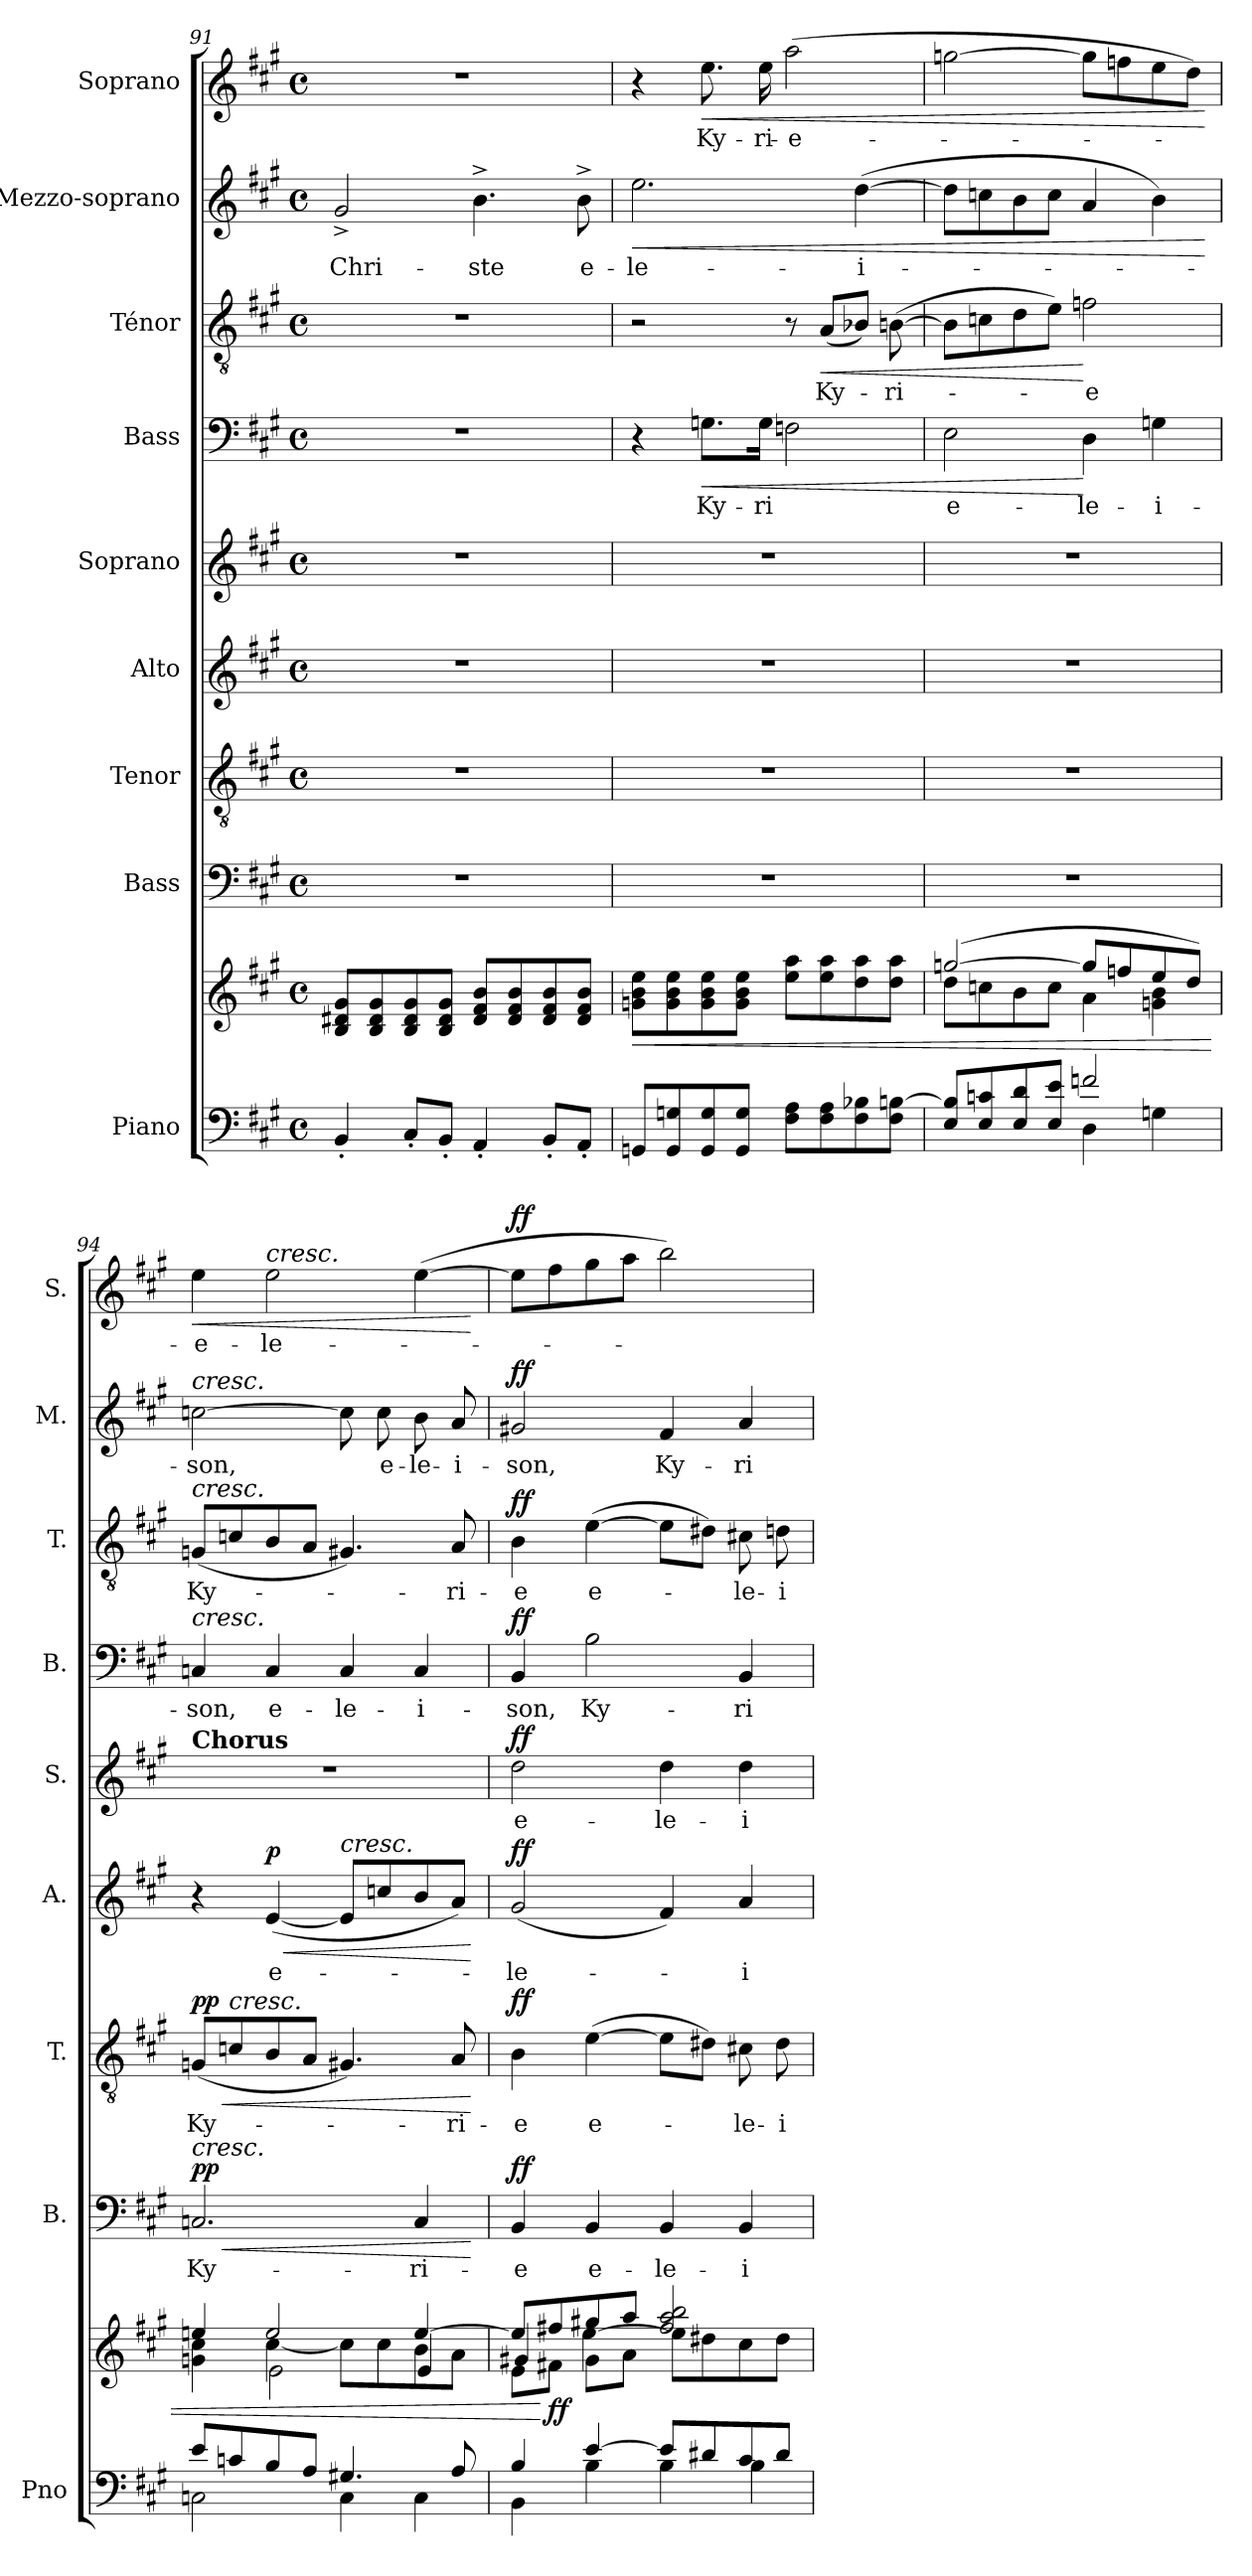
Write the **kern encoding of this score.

**kern	**kern	**dynam	**kern	**text	**dynam	**kern	**text	**dynam	**kern	**text	**dynam	**kern	**text	**dynam	**kern	**text	**dynam	**kern	**text	**dynam	**kern	**text	**dynam	**kern	**text	**dynam
*part9	*part9	*part9	*part8	*part8	*part8	*part7	*part7	*part7	*part6	*part6	*part6	*part5	*part5	*part5	*part4	*part4	*part4	*part3	*part3	*part3	*part2	*part2	*part2	*part1	*part1	*part1
*staff10	*staff9	*staff9/10	*staff8	*staff8	*staff8	*staff7	*staff7	*staff7	*staff6	*staff6	*staff6	*staff5	*staff5	*staff5	*staff4	*staff4	*staff4	*staff3	*staff3	*staff3	*staff2	*staff2	*staff2	*staff1	*staff1	*staff1
*I"Piano	*	*	*I"Bass	*	*	*I"Tenor	*	*	*I"Alto	*	*	*I"Soprano	*	*	*I"Bass	*	*	*I"Ténor	*	*	*I"Mezzo-soprano	*	*	*I"Soprano	*	*
*I'Pno	*	*	*I'B.	*	*	*I'T.	*	*	*I'A.	*	*	*I'S.	*	*	*I'B.	*	*	*I'T.	*	*	*I'M.	*	*	*I'S.	*	*
!!LO:PB:g=z
*clefF4	*clefG2	*	*clefF4	*	*	*clefGv2	*	*	*clefG2	*	*	*clefG2	*	*	*clefF4	*	*	*clefGv2	*	*	*clefG2	*	*	*clefG2	*	*
*	*	*	*	*	*	*	*	*	*	*	*	*ITrd2c3	*	*	*	*	*	*	*	*	*	*	*	*	*	*
*k[f#c#g#]	*k[f#c#g#]	*	*k[f#c#g#]	*	*	*k[f#c#g#]	*	*	*k[f#c#g#]	*	*	*k[f#c#g#d#a#e#]	*	*	*k[f#c#g#]	*	*	*k[f#c#g#]	*	*	*k[f#c#g#]	*	*	*k[f#c#g#]	*	*
*M4/4	*M4/4	*	*M4/4	*	*	*M4/4	*	*	*M4/4	*	*	*M4/4	*	*	*M4/4	*	*	*M4/4	*	*	*M4/4	*	*	*M4/4	*	*
*met(c)	*met(c)	*	*met(c)	*	*	*met(c)	*	*	*met(c)	*	*	*met(c)	*	*	*met(c)	*	*	*met(c)	*	*	*met(c)	*	*	*met(c)	*	*
=91	=91	=91	=91	=91	=91	=91	=91	=91	=91	=91	=91	=91	=91	=91	=91	=91	=91	=91	=91	=91	=91	=91	=91	=91	=91	=91
!	!	!	!	!	!	!	!	!	!	!	!	!	!	!	!	!	!	!	!	!	!	!LO:LY:b	!	!	!	!
4BB'/	8B/ 8d#X/ 8g#/L	.	1r	.	.	1r	.	.	1r	.	.	1r	.	.	1r	.	.	1r	.	.	2g#^/	Chri-	.	1r	.	.
.	8B/ 8d#/ 8g#/	.	.	.	.	.	.	.	.	.	.	.	.	.	.	.	.	.	.	.	.	.	.	.	.	.
8C#'/L	8B/ 8d#/ 8g#/	.	.	.	.	.	.	.	.	.	.	.	.	.	.	.	.	.	.	.	.	.	.	.	.	.
8BB'/J	8B/ 8d#/ 8g#/J	.	.	.	.	.	.	.	.	.	.	.	.	.	.	.	.	.	.	.	.	.	.	.	.	.
!	!	!	!	!	!	!	!	!	!	!	!	!	!	!	!	!	!	!	!	!	!	!LO:LY:b	!	!	!	!
4AA'/	8d#/ 8f#/ 8b/L	.	.	.	.	.	.	.	.	.	.	.	.	.	.	.	.	.	.	.	4.b^\	-ste	.	.	.	.
.	8d#/ 8f#/ 8b/	.	.	.	.	.	.	.	.	.	.	.	.	.	.	.	.	.	.	.	.	.	.	.	.	.
8BB'/L	8d#/ 8f#/ 8b/	.	.	.	.	.	.	.	.	.	.	.	.	.	.	.	.	.	.	.	.	.	.	.	.	.
!	!	!	!	!	!	!	!	!	!	!	!	!	!	!	!	!	!	!	!	!	!	!LO:LY:b	!	!	!	!
8AA'/J	8d#/ 8f#/ 8b/J	.	.	.	.	.	.	.	.	.	.	.	.	.	.	.	.	.	.	.	8b^\	e-	.	.	.	.
=92	=92	=92	=92	=92	=92	=92	=92	=92	=92	=92	=92	=92	=92	=92	=92	=92	=92	=92	=92	=92	=92	=92	=92	=92	=92	=92
!	!	!LO:HP:b	!	!	!	!	!	!	!	!	!	!	!	!	!	!	!	!	!	!	!	!LO:LY:b	!LO:HP:b	!	!	!
8GGn/L	8gn\ 8b\ 8ee\L	<	1r	.	.	1r	.	.	1r	.	.	1r	.	.	4r	.	.	2r	.	.	2.ee\	-le-	<	4r	.	.
8GG/ 8Gn/	8g\ 8b\ 8ee\	.	.	.	.	.	.	.	.	.	.	.	.	.	.	.	.	.	.	.	.	.	.	.	.	.
!	!	!	!	!	!	!	!	!	!	!	!	!	!	!	!	!LO:LY:b	!LO:HP:b	!	!	!	!	!	!	!	!LO:LY:b	!LO:HP:b
8GG/ 8G/	8g\ 8b\ 8ee\	.	.	.	.	.	.	.	.	.	.	.	.	.	8.Gn\L	Ky-	<	.	.	.	.	.	.	8.ee\	Ky-	<
8GG/ 8G/J	8g\ 8b\ 8ee\J	.	.	.	.	.	.	.	.	.	.	.	.	.	.	.	.	.	.	.	.	.	.	.	.	.
!	!	!	!	!	!	!	!	!	!	!	!	!	!	!	!	!LO:LY:b	!	!	!	!	!	!	!	!	!LO:LY:b	!
.	.	.	.	.	.	.	.	.	.	.	.	.	.	.	16G\Jk	-ri	.	.	.	.	.	.	.	16ee\	-ri-	.
!	!	!	!	!	!	!	!	!	!	!	!	!	!	!	!	!	!	!	!	!	!	!	!	!	!LO:LY:b	!
8F#\ 8A\L	8ee\ 8aa\L	.	.	.	.	.	.	.	.	.	.	.	.	.	2Fn\	.	.	8r	.	.	.	.	.	(2aa\	-e-	.
!	!	!	!	!	!	!	!	!	!	!	!	!	!	!	!	!	!	!	!LO:LY:b	!LO:HP:b	!	!	!	!	!	!
8F#\ 8A\	8ee\ 8aa\	.	.	.	.	.	.	.	.	.	.	.	.	.	.	.	.	(8A/L	Ky-	<	.	.	.	.	.	.
!	!	!	!	!	!	!	!	!	!	!	!	!	!	!	!	!	!	!	!	!	!	!LO:LY:b	!	!	!	!
8F#\ 8B-X\	8dd\ 8aa\	.	.	.	.	.	.	.	.	.	.	.	.	.	.	.	.	8B-X/J)	.	.	([4dd\	-i-	.	.	.	.
!	!	!	!	!	!	!	!	!	!	!	!	!	!	!	!	!	!	!	!LO:LY:b	!	!	!	!	!	!	!
8F#\ [8Bn\J	8dd\ 8aa\J	.	.	.	.	.	.	.	.	.	.	.	.	.	.	.	.	([8Bn\	-ri-	.	.	.	.	.	.	.
=93	=93	=93	=93	=93	=93	=93	=93	=93	=93	=93	=93	=93	=93	=93	=93	=93	=93	=93	=93	=93	=93	=93	=93	=93	=93	=93
*^	*^	*	*	*	*	*	*	*	*	*	*	*	*	*	*	*	*	*	*	*	*	*	*	*	*	*
*	*^	*	*	*	*	*	*	*	*	*	*	*	*	*	*	*	*	*	*	*	*	*	*	*	*	*	*	*
!	!	!	!	!	!	!	!	!	!	!	!	!	!	!	!	!	!	!	!LO:LY:b	!	!	!	!	!	!	!	!	!	!
8E/ 8B/]L	2ryy	2ryy	([2ggn/	8dd\L	.	1r	.	.	1r	.	.	1r	.	.	1r	.	.	2E\	e-	.	8B\L]	.	.	8dd\L]	.	.	[2ggn\	.	.
8E/ 8cn/	.	.	.	8ccn\	.	.	.	.	.	.	.	.	.	.	.	.	.	.	.	.	8cn\	.	.	8ccn\	.	.	.	.	.
8E/ 8d/	.	.	.	8b\	.	.	.	.	.	.	.	.	.	.	.	.	.	.	.	.	8d\	.	.	8b\	.	.	.	.	.
8E/ 8e/J	.	.	.	8cc\J	.	.	.	.	.	.	.	.	.	.	.	.	.	.	.	.	8e\J)	.	.	8cc\J	.	.	.	.	.
!	!	!	!	!	!	!	!	!	!	!	!	!	!	!	!	!	!	!	!LO:LY:b	!	!	!LO:LY:b	!	!	!	!	!	!	!
2fn/	4D\	2ryy	8gg/L]	4a\	.	.	.	.	.	.	.	.	.	.	.	.	.	4D\	-le-	[	2fn\	-e	[	4a/	.	.	8gg\L]	.	.
.	.	.	8ffn/	.	.	.	.	.	.	.	.	.	.	.	.	.	.	.	.	.	.	.	.	.	.	.	8ffn\	.	.
!	!	!	!	!	!	!	!	!	!	!	!	!	!	!	!	!	!	!	!LO:LY:b	!	!	!	!	!	!	!	!	!	!
.	4Gn\	.	8ee/	4gn\ 4b\	.	.	.	.	.	.	.	.	.	.	.	.	.	4Gn\	-i-	.	.	.	.	4b\)	.	.	8ee\	.	.
.	.	.	8dd/J)	.	.	.	.	.	.	.	.	.	.	.	.	.	.	.	.	.	.	.	.	.	.	.	8dd\J)	.	.
*v	*v	*v	*	*	*	*	*	*	*	*	*	*	*	*	*	*	*	*	*	*	*	*	*	*	*	*	*	*	*
*	*v	*v	*	*	*	*	*	*	*	*	*	*	*	*	*	*	*	*	*	*	*	*	*	*	*	*	*
.	.	.	.	.	.	.	.	.	.	.	.	.	.	.	.	.	.	.	.	.	.	.	[	.	.	[
=94	=94	=94	=94	=94	=94	=94	=94	=94	=94	=94	=94	=94	=94	=94	=94	=94	=94	=94	=94	=94	=94	=94	=94	=94	=94	=94
*^	*^	*	*	*	*	*	*	*	*	*	*	*	*	*	*	*	*	*	*	*	*	*	*	*	*	*
*	*	*	*^	*	*	*	*	*	*	*	*	*	*	*	*	*	*	*	*	*	*	*	*	*	*	*	*	*
!	!	!	!	!	!	!	!	!	!	!	!	!	!	!	!	!	!	!	!	!	!	!	!	!LO:TX:a:i:t=cresc.	!	!	!	!	!
!	!	!	!	!	!	!	!	!	!	!	!	!	!	!	!	!	!	!	!	!	!LO:TX:a:i:t=cresc.	!	!	!	!	!	!	!	!
!	!	!	!	!	!	!	!	!	!	!	!	!	!	!	!	!	!	!LO:TX:a:i:t=cresc.	!	!	!	!	!	!	!	!	!	!	!
!	!	!	!	!	!	!	!	!	!	!	!	!	!	!	!LO:TX:a:B:t=Chorus	!	!	!	!	!	!	!	!	!	!	!	!	!	!
!	!	!	!	!	!	!LO:TX:a:i:t=cresc.	!	!	!	!	!	!	!	!	!	!	!	!	!	!	!	!	!	!	!	!	!	!	!
!	!	!	!	!	!	!	!LO:LY:b	!LO:HP:b	!	!LO:LY:b	!LO:HP:b	!	!	!	!	!	!	!	!LO:LY:b	!	!	!LO:LY:b	!	!	!LO:LY:b	!	!	!LO:LY:b	!LO:HP:b
!	!	!	!	!	!	!	!	!LO:DY:n=1:a	!	!	!LO:DY:n=1:a	!	!	!	!	!	!	!	!	!	!	!	!	!	!	!	!	!	!
8e/L	2Cn\	4een/	4gn\ 4cc#\	4ryy	.	2.Cn/	Ky-	< pp	(8Gn/L	Ky-	< pp	4r	.	.	1r	.	.	4Cn/	-son,	.	(8Gn/L	Ky-	.	[2ccn\	-son,	.	4ee\	-e-	<
!	!	!	!	!	!	!	!	!	!LO:TX:a:i:t=cresc.	!	!	!	!	!	!	!	!	!	!	!	!	!	!	!	!	!	!	!	!
8cn/	.	.	.	.	.	.	.	.	8cn/	.	.	.	.	.	.	.	.	.	.	.	8cn/	.	.	.	.	.	.	.	.
!	!	!	!	!	!	!	!	!	!	!	!	!	!	!	!	!	!	!	!	!	!	!	!	!	!	!	!LO:TX:a:i:t=cresc.	!	!
!	!	!	!	!	!	!	!	!	!	!	!	!	!LO:LY:b	!LO:HP:b	!	!	!	!	!LO:LY:b	!	!	!	!	!	!	!	!	!LO:LY:b	!
!	!	!	!	!	!	!	!	!	!	!	!	!	!	!LO:DY:n=1:a	!	!	!	!	!	!	!	!	!	!	!	!	!	!	!
8B/	.	2ee/	[4cc#\	2e\	.	.	.	.	8B/	.	.	([4e/	e-	< p	.	.	.	4C/	e-	.	8B/	.	.	.	.	.	2ee\	-le-	.
8A/J	.	.	.	.	.	.	.	.	8A/J	.	.	.	.	.	.	.	.	.	.	.	8A/J	.	.	.	.	.	.	.	.
!	!	!	!	!	!	!	!	!	!	!	!	!LO:TX:a:i:t=cresc.	!	!	!	!	!	!	!	!	!	!	!	!	!	!	!	!	!
!	!	!	!	!	!	!	!	!	!	!	!	!	!	!	!	!	!	!	!LO:LY:b	!	!	!	!	!	!	!	!	!	!
4.G#X/	4C\	.	8cc#\L]	.	.	.	.	.	4.G#X/)	.	.	8e/L]	.	.	.	.	.	4C/	-le-	.	4.G#X/)	.	.	8cc\]	.	.	.	.	.
!	!	!	!	!	!	!	!	!	!	!	!	!	!	!	!	!	!	!	!	!	!	!	!	!	!LO:LY:b	!	!	!	!
.	.	.	8cc#\	.	.	.	.	.	.	.	.	8ccn/	.	.	.	.	.	.	.	.	.	.	.	8cc\	e-	.	.	.	.
!	!	!	!	!	!	!	!LO:LY:b	!	!	!	!	!	!	!	!	!	!	!	!LO:LY:b	!	!	!	!	!	!LO:LY:b	!	!	!	!
.	4C\	[4ee/	8b\	4e/	.	4C/	-ri-	.	.	.	.	8b/	.	.	.	.	.	4C/	-i-	.	.	.	.	8b\	-le-	.	([4ee\	.	.
!	!	!	!	!	!	!	!	!	!	!LO:LY:b	!	!	!	!	!	!	!	!	!	!	!	!LO:LY:b	!	!	!LO:LY:b	!	!	!	!
8A/	.	.	8a\J	.	.	.	.	.	8A/	-ri-	.	8a/J)	.	.	.	.	.	.	.	.	8A/	-ri-	.	8a/	-i-	.	.	.	.
*v	*v	*	*	*	*	*	*	*	*	*	*	*	*	*	*	*	*	*	*	*	*	*	*	*	*	*	*	*	*
*	*v	*v	*v	*	*	*	*	*	*	*	*	*	*	*	*	*	*	*	*	*	*	*	*	*	*	*	*	*
.	.	.	.	.	[	.	.	[	.	.	[	.	.	.	.	.	.	.	.	.	.	.	.	.	.	[
=95	=95	=95	=95	=95	=95	=95	=95	=95	=95	=95	=95	=95	=95	=95	=95	=95	=95	=95	=95	=95	=95	=95	=95	=95	=95	=95
*^	*^	*	*	*	*	*	*	*	*	*	*	*	*	*	*	*	*	*	*	*	*	*	*	*	*	*
*	*	*	*^	*	*	*	*	*	*	*	*	*	*	*	*	*	*	*	*	*	*	*	*	*	*	*	*	*
!	!	!	!	!	!	!	!LO:LY:b	!LO:DY:a	!	!LO:LY:b	!LO:DY:a	!	!LO:LY:b	!LO:DY:a	!	!LO:LY:b	!LO:DY:a	!	!LO:LY:b	!LO:DY:a	!	!LO:LY:b	!LO:DY:a	!	!LO:LY:b	!LO:DY:a	!	!	!LO:DY:a
4B/	4BB\	8ee/L]	8e\L	4g#X/	.	4BB/	-e	ff	4B\	-e	ff	(2g#/	-le-	ff	2bi\	e-	ff	4BB/	-son,	ff	4B\	-e	ff	2g#X/	-son,	ff	8ee\L]	.	ff
!	!	!	!	!	!LO:DY:n=1:b	!	!	!	!	!	!	!	!	!	!	!	!	!	!	!	!	!	!	!	!	!	!	!	!
.	.	8ff#X/	8f#X\J	.	[ ff	.	.	.	.	.	.	.	.	.	.	.	.	.	.	.	.	.	.	.	.	.	8ff#\	.	.
!	!	!	!	!	!	!	!LO:LY:b	!	!	!LO:LY:b	!	!	!	!	!	!	!	!	!LO:LY:b	!	!	!LO:LY:b	!	!	!	!	!	!	!
[4e/	4B\	8gg#X/	8g#\L	[4ee\	.	4BB/	e-	.	([4e\	e-	.	.	.	.	.	.	.	2B\	Ky-	.	([4e\	e-	.	.	.	.	8gg#\	.	.
.	.	8aa/J	8a\J	.	.	.	.	.	.	.	.	.	.	.	.	.	.	.	.	.	.	.	.	.	.	.	8aa\J	.	.
!	!	!	!	!	!	!	!LO:LY:b	!	!	!	!	!	!	!	!	!LO:LY:b	!	!	!	!	!	!	!	!	!LO:LY:b	!	!	!	!
8e/L]	4B\	2ff#/ 2aa/ 2bb/	8ee\L]	2ryy	.	4BB/	-le-	.	8e\L]	.	.	4f#/)	.	.	4bi\	-le-	.	.	.	.	8e\L]	.	.	4f#/	Ky-	.	2bb\)	.	.
8d#X/	.	.	8dd#X\	.	.	.	.	.	8d#X\J)	.	.	.	.	.	.	.	.	.	.	.	8d#X\J)	.	.	.	.	.	.	.	.
!	!	!	!	!	!	!	!LO:LY:b	!	!	!LO:LY:b	!	!	!LO:LY:b	!	!	!LO:LY:b	!	!	!LO:LY:b	!	!	!LO:LY:b	!	!	!LO:LY:b	!	!	!	!
8c#/	4B\	.	8cc#\	.	.	4BB/	-i-	.	8c#X\	-le-	.	4a/	-i-	.	4bi\	-i-	.	4BB/	-ri-	.	8c#X\	-le-	.	4a/	-ri-	.	.	.	.
!	!	!	!	!	!	!	!	!	!	!LO:LY:b	!	!	!	!	!	!	!	!	!	!	!	!LO:LY:b	!	!	!	!	!	!	!
8d#/J	.	.	8dd#\J	.	.	.	.	.	8d#\	-i	.	.	.	.	.	.	.	.	.	.	8dn\	-i-	.	.	.	.	.	.	.
*v	*v	*	*	*	*	*	*	*	*	*	*	*	*	*	*	*	*	*	*	*	*	*	*	*	*	*	*	*	*
*	*v	*v	*v	*	*	*	*	*	*	*	*	*	*	*	*	*	*	*	*	*	*	*	*	*	*	*	*	*
=	=	=	=	=	=	=	=	=	=	=	=	=	=	=	=	=	=	=	=	=	=	=	=	=	=	=
*-	*-	*-	*-	*-	*-	*-	*-	*-	*-	*-	*-	*-	*-	*-	*-	*-	*-	*-	*-	*-	*-	*-	*-	*-	*-	*-
